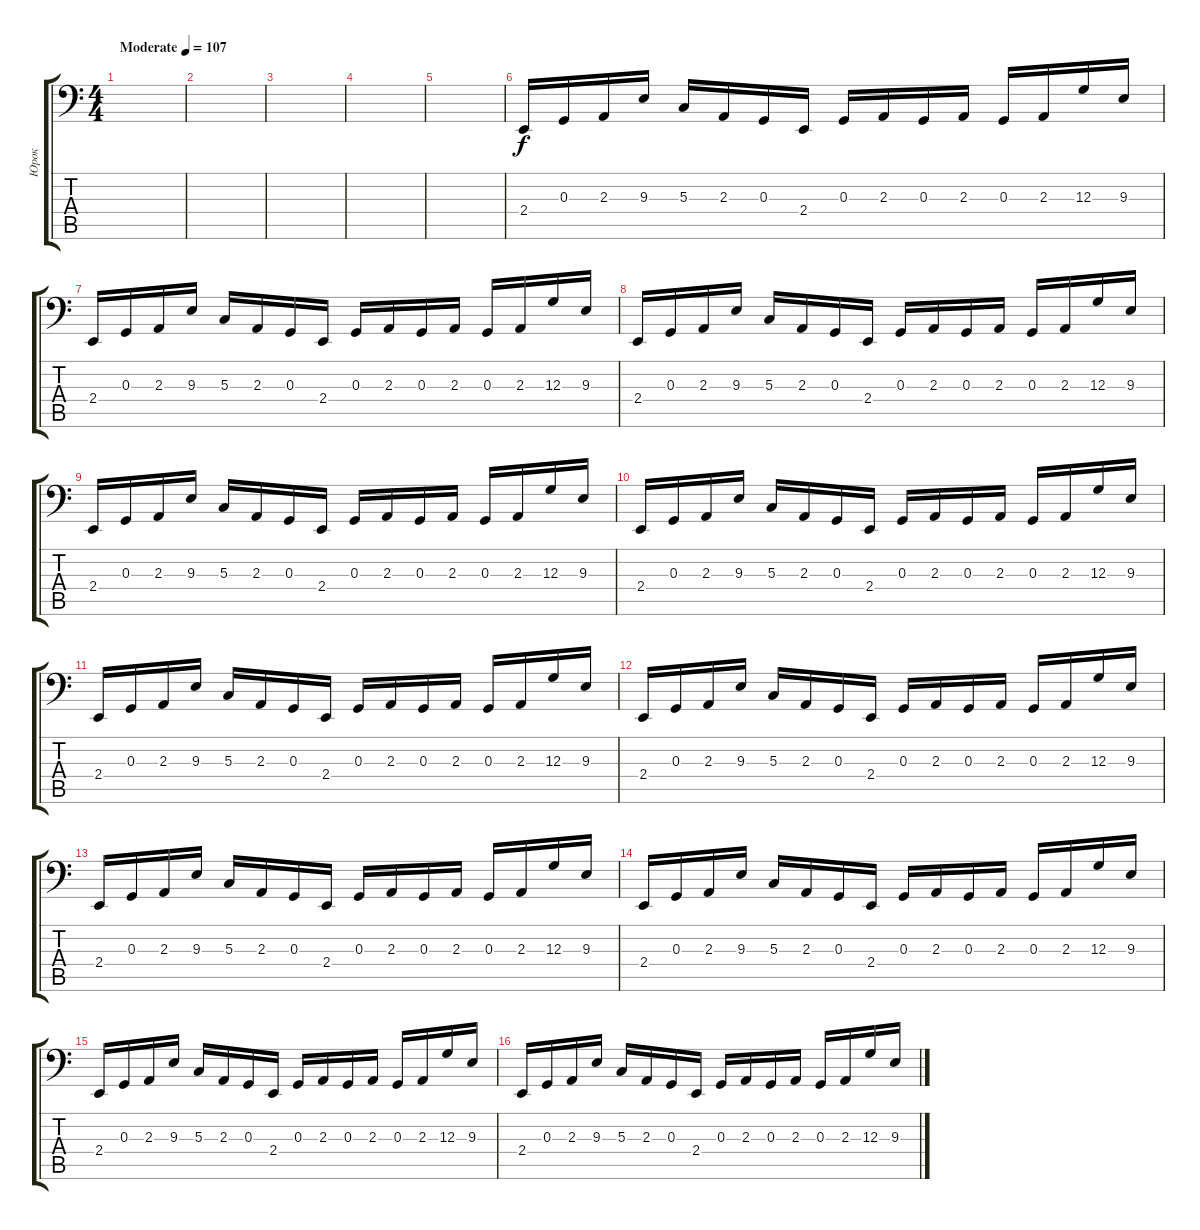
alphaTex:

\track ("Юрок" "Юрок") {instrument synthbrass1}
\staff {score tabs}
\tuning (E4 B3 G2 D2 A1 E1) {hide}
\ts (4 4)
\tempo (107 "Moderate")
\clef f4
\ks c
|
|
|
|
|
2.4.16{volume 12} 0.3.16 2.3.16 9.3.16 5.3.16 2.3.16 0.3.16 2.4.16 0.3.16 2.3.16 0.3.16 2.3.16 0.3.16 2.3.16 12.3.16 9.3.16 |
2.4.16 0.3.16 2.3.16 9.3.16 5.3.16 2.3.16 0.3.16 2.4.16 0.3.16 2.3.16 0.3.16 2.3.16 0.3.16 2.3.16 12.3.16 9.3.16 |
2.4.16 0.3.16 2.3.16 9.3.16 5.3.16 2.3.16 0.3.16 2.4.16 0.3.16 2.3.16 0.3.16 2.3.16 0.3.16 2.3.16 12.3.16 9.3.16 |
2.4.16 0.3.16 2.3.16 9.3.16 5.3.16 2.3.16 0.3.16 2.4.16 0.3.16 2.3.16 0.3.16 2.3.16 0.3.16 2.3.16 12.3.16 9.3.16 |
2.4.16 0.3.16 2.3.16 9.3.16 5.3.16 2.3.16 0.3.16 2.4.16 0.3.16 2.3.16 0.3.16 2.3.16 0.3.16 2.3.16 12.3.16 9.3.16 |
2.4.16 0.3.16 2.3.16 9.3.16 5.3.16 2.3.16 0.3.16 2.4.16 0.3.16 2.3.16 0.3.16 2.3.16 0.3.16 2.3.16 12.3.16 9.3.16 |
2.4.16 0.3.16 2.3.16 9.3.16 5.3.16 2.3.16 0.3.16 2.4.16 0.3.16 2.3.16 0.3.16 2.3.16 0.3.16 2.3.16 12.3.16 9.3.16 |
2.4.16 0.3.16 2.3.16 9.3.16 5.3.16 2.3.16 0.3.16 2.4.16 0.3.16 2.3.16 0.3.16 2.3.16 0.3.16 2.3.16 12.3.16 9.3.16 |
2.4.16 0.3.16 2.3.16 9.3.16 5.3.16 2.3.16 0.3.16 2.4.16 0.3.16 2.3.16 0.3.16 2.3.16 0.3.16 2.3.16 12.3.16 9.3.16 |
2.4.16 0.3.16 2.3.16 9.3.16 5.3.16 2.3.16 0.3.16 2.4.16 0.3.16 2.3.16 0.3.16 2.3.16 0.3.16 2.3.16 12.3.16 9.3.16 |
2.4.16 0.3.16 2.3.16 9.3.16 5.3.16 2.3.16 0.3.16 2.4.16 0.3.16 2.3.16 0.3.16 2.3.16 0.3.16 2.3.16 12.3.16 9.3.16
